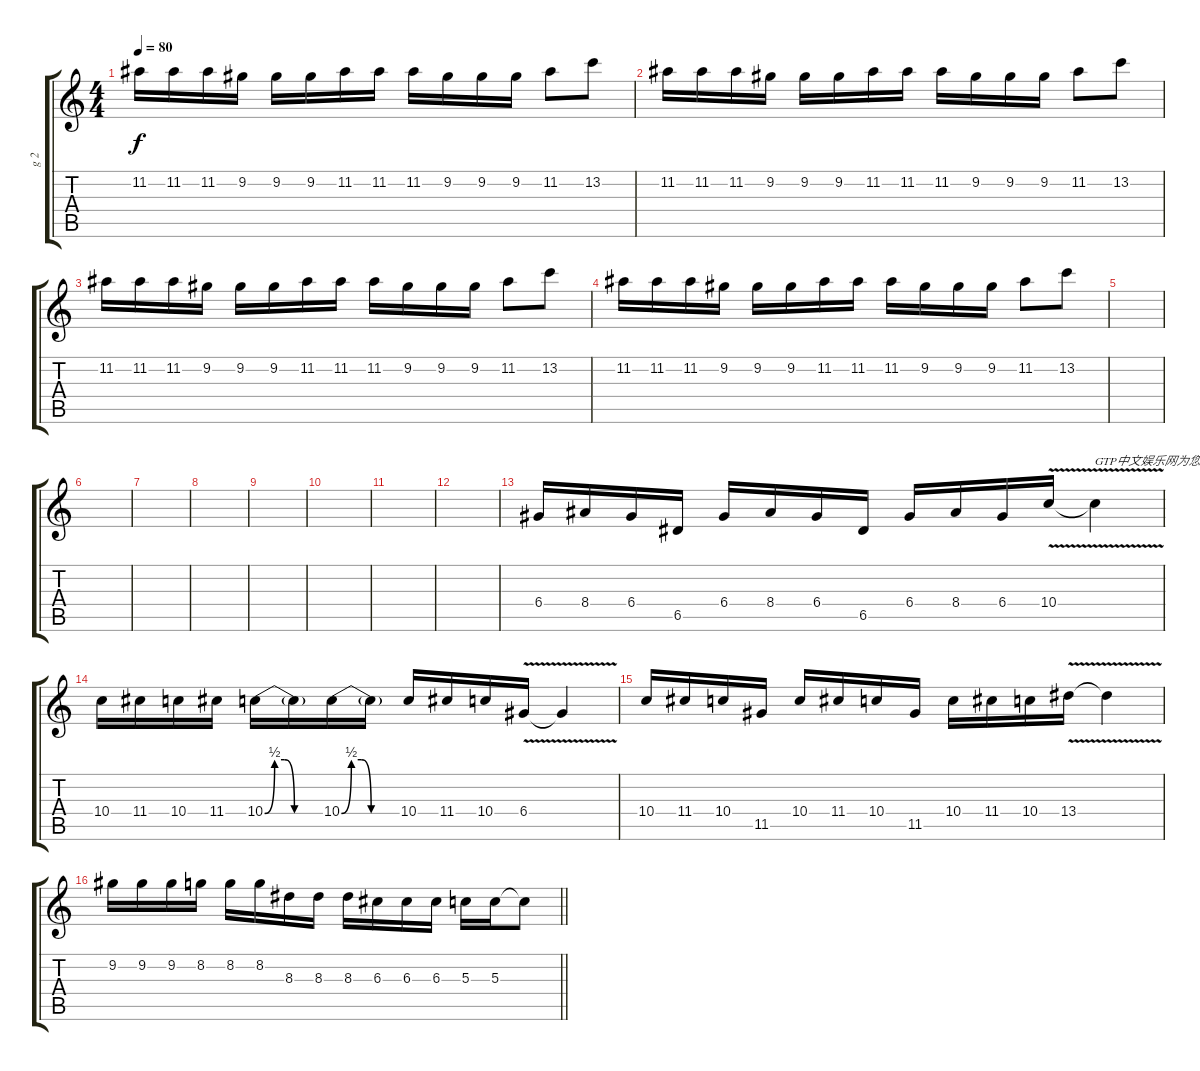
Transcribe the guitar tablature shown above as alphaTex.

\track ("g 2" "g 2") {instrument overdrivenguitar}
\staff {score tabs}
\tuning (E4 B3 G3 D3 A2 E2) {hide}
\ts (4 4)
\tempo 80
\clef g2
\ks c
11.2.16{dy f} 11.2.16 11.2.16 9.2.16 9.2.16 9.2.16 11.2.16 11.2.16 11.2.16 9.2.16 9.2.16 9.2.16 11.2.8 13.2.8 |
11.2.16 11.2.16 11.2.16 9.2.16 9.2.16 9.2.16 11.2.16 11.2.16 11.2.16 9.2.16 9.2.16 9.2.16 11.2.8 13.2.8 |
11.2.16 11.2.16 11.2.16 9.2.16 9.2.16 9.2.16 11.2.16 11.2.16 11.2.16 9.2.16 9.2.16 9.2.16 11.2.8 13.2.8 |
11.2.16 11.2.16 11.2.16 9.2.16 9.2.16 9.2.16 11.2.16 11.2.16 11.2.16 9.2.16 9.2.16 9.2.16 11.2.8 13.2.8 |
|
|
|
|
|
|
|
|
6.4.16 8.4.16 6.4.16 6.5.16 6.4.16 8.4.16 6.4.16 6.5.16 6.4.16 8.4.16 6.4.16 10.4{v}.16 10.4{t}.4{txt "GTP中文娱乐网为您提供优秀的谱子"} |
10.4.16 11.4.16 10.4.16 11.4.16 10.4{be (custom 0 0 10 2 20 2 30 0 60 0)}.16 10.4{t}.16 10.4{be (custom 0 0 10 2 20 2 30 0 60 0)}.16 10.4{t}.16 10.4.16 11.4.16 10.4.16 6.4{v}.16 6.4{t}.4 |
10.4.16 11.4.16 10.4.16 11.5.16 10.4.16 11.4.16 10.4.16 11.5.16 10.4.16 11.4.16 10.4.16 13.4{v}.16 13.4{t}.4 |
\barLineRight lightlight
9.2.16 9.2.16 9.2.16 8.2.16 8.2.16 8.2.16 8.3.16 8.3.16 8.3.16 6.3.16 6.3.16 6.3.16 5.3.16 5.3.16 5.3{t}.8
